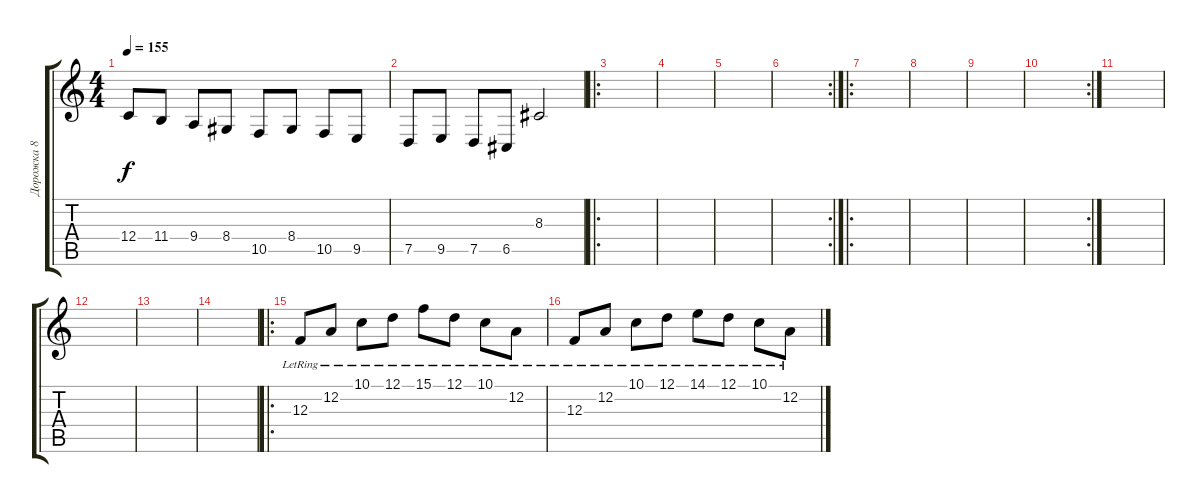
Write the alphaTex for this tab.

\track ("Дорожка 8" "Дорожка 8") {instrument harpsichord}
\staff {score tabs}
\tuning (D4 A3 F3 C3 G2 D2) {hide}
\ts (4 4)
\tempo 155
\clef g2
\ks c
12.4.8{dy f} 11.4.8 9.4.8 8.4.8 10.5.8 8.4.8 10.5.8 9.5.8 |
7.5.8 9.5.8 7.5.8 6.5.8 8.3.2 |
\ro
|
|
|
\rc 2
|
\ro
|
|
|
\rc 2
|
|
|
|
|
\ro
12.3{lr}.8 12.2{lr}.8 10.1{lr}.8 12.1{lr}.8 15.1{lr}.8 12.1{lr}.8 10.1{lr}.8 12.2{lr}.8 |
12.3{lr}.8 12.2{lr}.8 10.1{lr}.8 12.1{lr}.8 14.1{lr}.8 12.1{lr}.8 10.1{lr}.8 12.2{lr}.8
